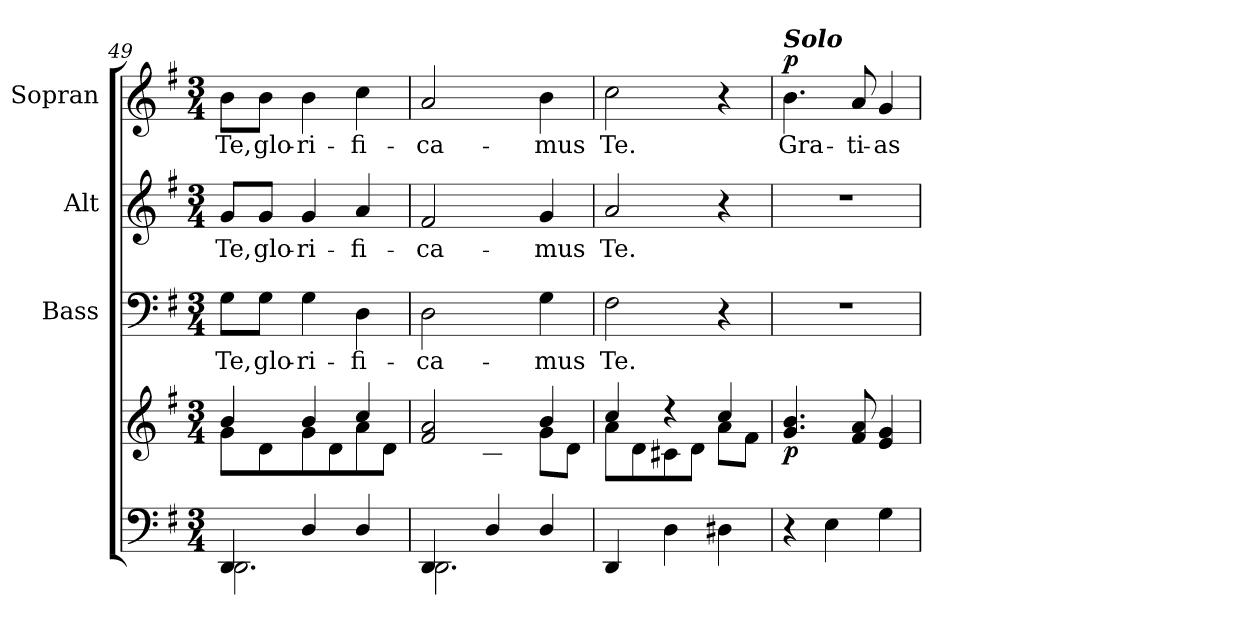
**kern	**kern	**dynam	**kern	**text	**kern	**text	**kern	**text	**dynam
*part4	*part4	*part4	*part3	*part3	*part2	*part2	*part1	*part1	*part1
*staff5	*staff4	*staff4/5	*staff3	*staff3	*staff2	*staff2	*staff1	*staff1	*staff1
*	*	*	*I"Bass	*	*I"Alt	*	*I"Sopran	*	*
*	*	*	*I'B.	*	*I'A.	*	*I'S.	*	*
*clefF4	*clefG2	*	*clefF4	*	*clefG2	*	*clefG2	*	*
*k[f#]	*k[f#]	*	*k[f#]	*	*k[f#]	*	*k[f#]	*	*
*G:	*G:	*	*G:	*	*G:	*	*G:	*	*
*M3/4	*M3/4	*	*M3/4	*	*M3/4	*	*M3/4	*	*
=49	=49	=49	=49	=49	=49	=49	=49	=49	=49
*^	*^	*	*	*	*	*	*	*	*
!	!	!	!	!	!	!LO:LY:b	!	!LO:LY:b	!	!LO:LY:b	!
4DD/	2.DD\	4b/	8g\L	.	8G\L	Te,	8g/L	Te,	8b\L	Te,	.
!	!	!	!	!	!	!LO:LY:b	!	!LO:LY:b	!	!LO:LY:b	!
.	.	.	8d\	.	8G\J	glo-	8g/J	glo-	8b\J	glo-	.
!	!	!	!	!	!	!LO:LY:b	!	!LO:LY:b	!	!LO:LY:b	!
4D/	.	4b/	8g\	.	4G\	-ri-	4g/	-ri-	4b\	-ri-	.
.	.	.	8d\	.	.	.	.	.	.	.	.
!	!	!	!	!	!	!LO:LY:b	!	!LO:LY:b	!	!LO:LY:b	!
4D/	.	4cc/	8a\	.	4D\	-fi-	4a/	-fi-	4cc\	-fi-	.
.	.	.	8d\J	.	.	.	.	.	.	.	.
=50	=50	=50	=50	=50	=50	=50	=50	=50	=50	=50	=50
!	!	!	!	!	!	!LO:LY:b	!	!LO:LY:b	!	!LO:LY:b	!
4DD/	2.DD\	2f#/ 2a/	8f#\Lyy	.	2D\	-ca-	2f#/	-ca-	2a/	-ca-	.
.	.	.	8d\	.	.	.	.	.	.	.	.
4D/	.	.	8c#X\	.	.	.	.	.	.	.	.
.	.	.	8d\J	.	.	.	.	.	.	.	.
!	!	!	!	!	!	!LO:LY:b	!	!LO:LY:b	!	!LO:LY:b	!
4D/	.	4b/	8g\L	.	4G\	-mus	4g/	-mus	4b\	-mus	.
.	.	.	8d\J	.	.	.	.	.	.	.	.
*v	*v	*	*	*	*	*	*	*	*	*	*
!!LO:PB:g=z
=51	=51	=51	=51	=51	=51	=51	=51	=51	=51	=51
!	!	!	!	!	!LO:LY:b	!	!LO:LY:b	!	!LO:LY:b	!
4DD/	4cc/	8a\L	.	2F#\	Te.	2a/	Te.	2cc\	Te.	.
.	.	8d\	.	.	.	.	.	.	.	.
4D\	4rcc	8c#X\	.	.	.	.	.	.	.	.
.	.	8d\J	.	.	.	.	.	.	.	.
4D#X\	4cc/	8a\L	.	4r	.	4r	.	4r	.	.
.	.	8f#\J	.	.	.	.	.	.	.	.
=52	=52	=52	=52	=52	=52	=52	=52	=52	=52	=52
!	!	!	!	!	!	!	!	!LO:TX:a:Bi:t=Solo	!	!
!	!	!	!LO:DY:b	!	!	!	!	!	!LO:LY:b	!LO:DY:a
*	*v	*v	*	*	*	*	*	*	*	*
4r	4.g/ 4.b/	p	2.r	.	2.r	.	4.b\	Gra-	p
4E\	.	.	.	.	.	.	.	.	.
!	!	!	!	!	!	!	!	!LO:LY:b	!
.	8f#/ 8a/	.	.	.	.	.	8a/	-ti-	.
!	!	!	!	!	!	!	!	!LO:LY:b	!
4G\	4e/ 4g/	.	.	.	.	.	4g/	-as	.
=	=	=	=	=	=	=	=	=	=
*-	*-	*-	*-	*-	*-	*-	*-	*-	*-
